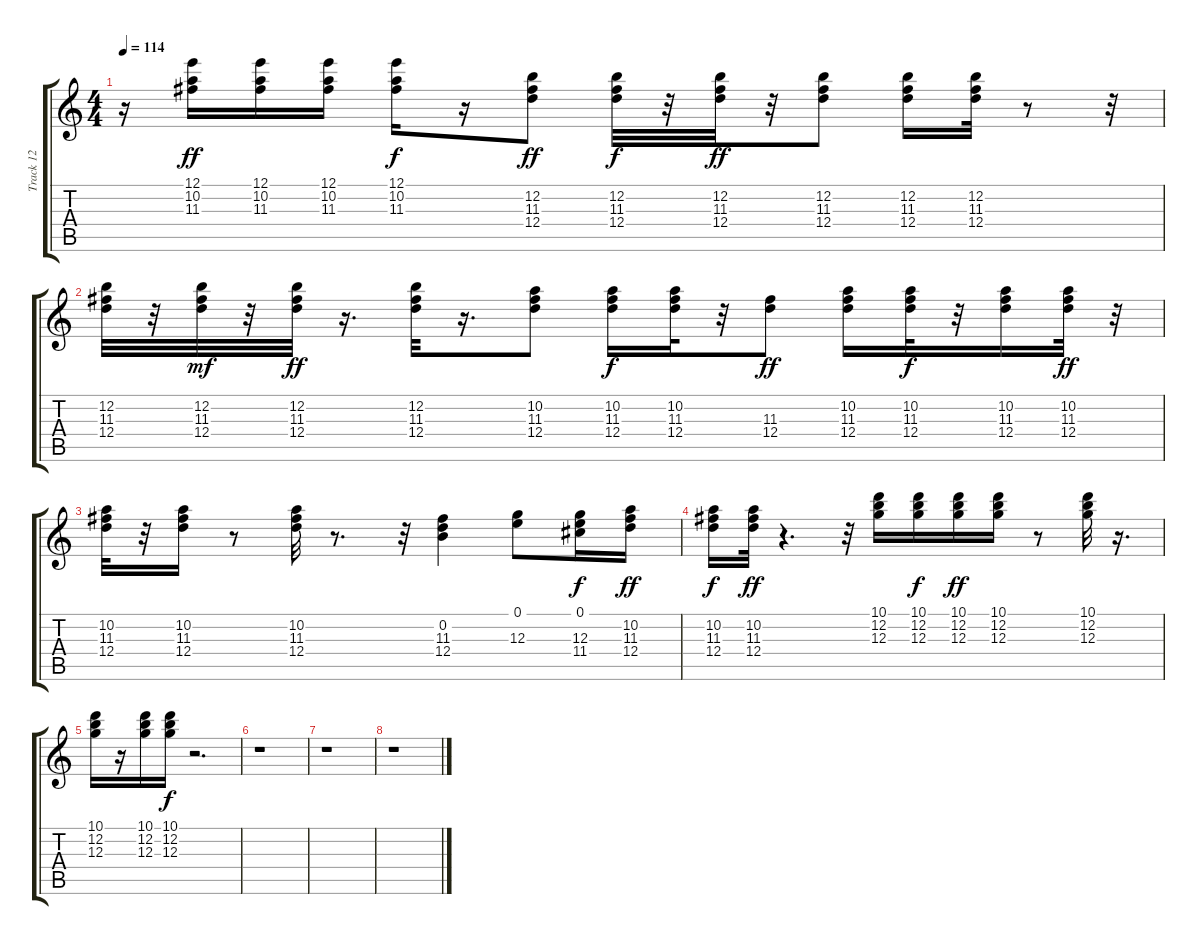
\track ("Track 12" "Track 12") {instrument electricguitarclean}
\staff {score tabs}
\tuning (E4 B3 G3 D3 A2 E2) {hide}
\ts (4 4)
\tempo 114
\clef g2
\ks c
r.16{dy ff} (12.1 10.2 11.3).16 (12.1 10.2 11.3).16 (12.1 10.2 11.3).16 (12.1 10.2 11.3).16{dy f} r.16 (12.2 11.3 12.4).8{dy ff} (12.2 11.3 12.4).32{dy f} r.32 (12.2 11.3 12.4).32{dy ff} r.32 (12.2 11.3 12.4).8 (12.2 11.3 12.4).16 (12.2 11.3 12.4).32 r.8 r.32 |
(12.2 11.3 12.4).32 r.32 (12.2 11.3 12.4).32{dy mf} r.32 (12.2 11.3 12.4).32{dy ff} r.16{d} (12.2 11.3 12.4).32 r.16{d} (10.2 11.3 12.4).8 (10.2 11.3 12.4).16{dy f} (10.2 11.3 12.4).32 r.32 (11.3 12.4).8{dy ff} (10.2 11.3 12.4).16 (10.2 11.3 12.4).32{dy f} r.32 (10.2 11.3 12.4).16 (10.2 11.3 12.4).32{dy ff} r.32 |
(10.2 11.3 12.4).32 r.32 (10.2 11.3 12.4).16 r.8 (10.2 11.3 12.4).32 r.8{d} r.32 (0.2 11.3 12.4).4 (0.1 12.3).8 (0.1 12.3 11.4).16{dy f} (10.2 11.3 12.4).16{dy ff} |
(10.2 11.3 12.4).16{dy f} (10.2 11.3 12.4).32{dy ff} r.4{d} r.32 (10.1 12.2 12.3).16 (10.1 12.2 12.3).16{dy f} (10.1 12.2 12.3).16{dy ff} (10.1 12.2 12.3).16 r.8 (10.1 12.2 12.3).32 r.16{d} |
(10.1 12.2 12.3).16 r.16 (10.1 12.2 12.3).16 (10.1 12.2 12.3).16{dy f} r.2{d} |
r.1 |
r.1 |
r.1
